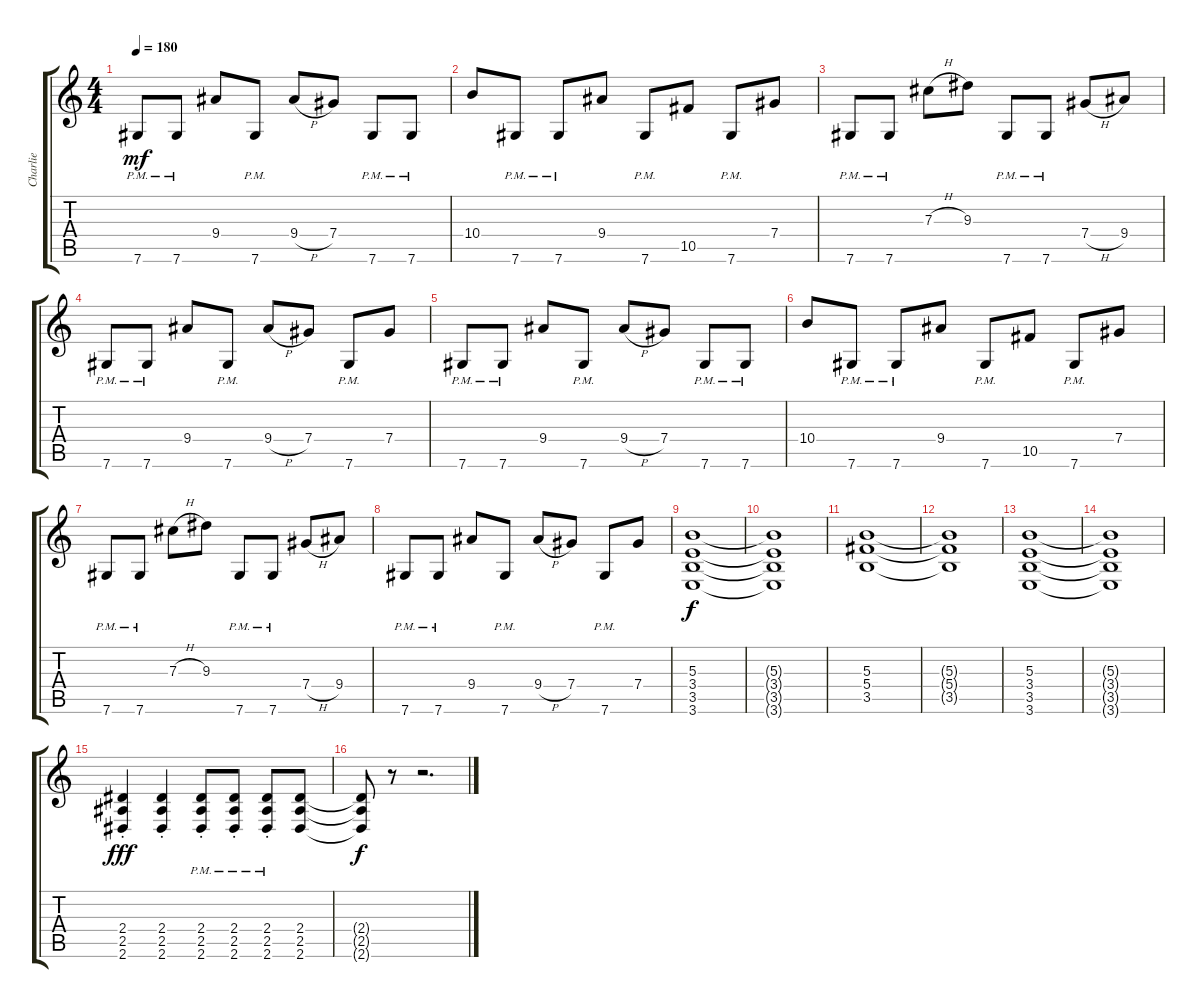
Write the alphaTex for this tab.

\track ("Charlie" "Charlie") {instrument distortionguitar}
\staff {score tabs}
\tuning (Eb4 Bb3 Gb3 Db3 Ab2 Db2) {hide}
\ts (4 4)
\tempo 180
\clef g2
\ks c
7.6{pm}.8{dy mf} 7.6{pm}.8 9.4.8 7.6{pm}.8 9.4{h}.8 7.4.8 7.6{pm}.8 7.6{pm}.8 |
10.4.8 7.6{pm}.8 7.6{pm}.8 9.4.8 7.6{pm}.8 10.5.8 7.6{pm}.8 7.4.8 |
7.6{pm}.8 7.6{pm}.8 7.3{h}.8 9.3.8 7.6{pm}.8 7.6{pm}.8 7.4{h}.8 9.4.8 |
7.6{pm}.8 7.6{pm}.8 9.4.8 7.6{pm}.8 9.4{h}.8 7.4.8 7.6{pm}.8 7.4.8 |
7.6{pm}.8 7.6{pm}.8 9.4.8 7.6{pm}.8 9.4{h}.8 7.4.8 7.6{pm}.8 7.6{pm}.8 |
10.4.8 7.6{pm}.8 7.6{pm}.8 9.4.8 7.6{pm}.8 10.5.8 7.6{pm}.8 7.4.8 |
7.6{pm}.8 7.6{pm}.8 7.3{h}.8 9.3.8 7.6{pm}.8 7.6{pm}.8 7.4{h}.8 9.4.8 |
7.6{pm}.8 7.6{pm}.8 9.4.8 7.6{pm}.8 9.4{h}.8 7.4.8 7.6{pm}.8 7.4.8 |
(5.3 3.4 3.5 3.6).1{dy f} |
(5.3{t} 3.4{t} 3.5{t} 3.6{t}).1 |
(5.3 5.4 3.5).1 |
(5.3{t} 5.4{t} 3.5{t}).1 |
(5.3 3.4 3.5 3.6).1 |
(5.3{t} 3.4{t} 3.5{t} 3.6{t}).1 |
(2.4 2.5{st} 2.6).4{dy fff} (2.4 2.5{st} 2.6).4 (2.4 2.5{pm st} 2.6).8 (2.4 2.5{pm st} 2.6).8 (2.4 2.5{pm st} 2.6).8 (2.4 2.5 2.6).8 |
(2.4{t} 2.5{t} 2.6{t}).8{dy f} r.8 r.2{d}
